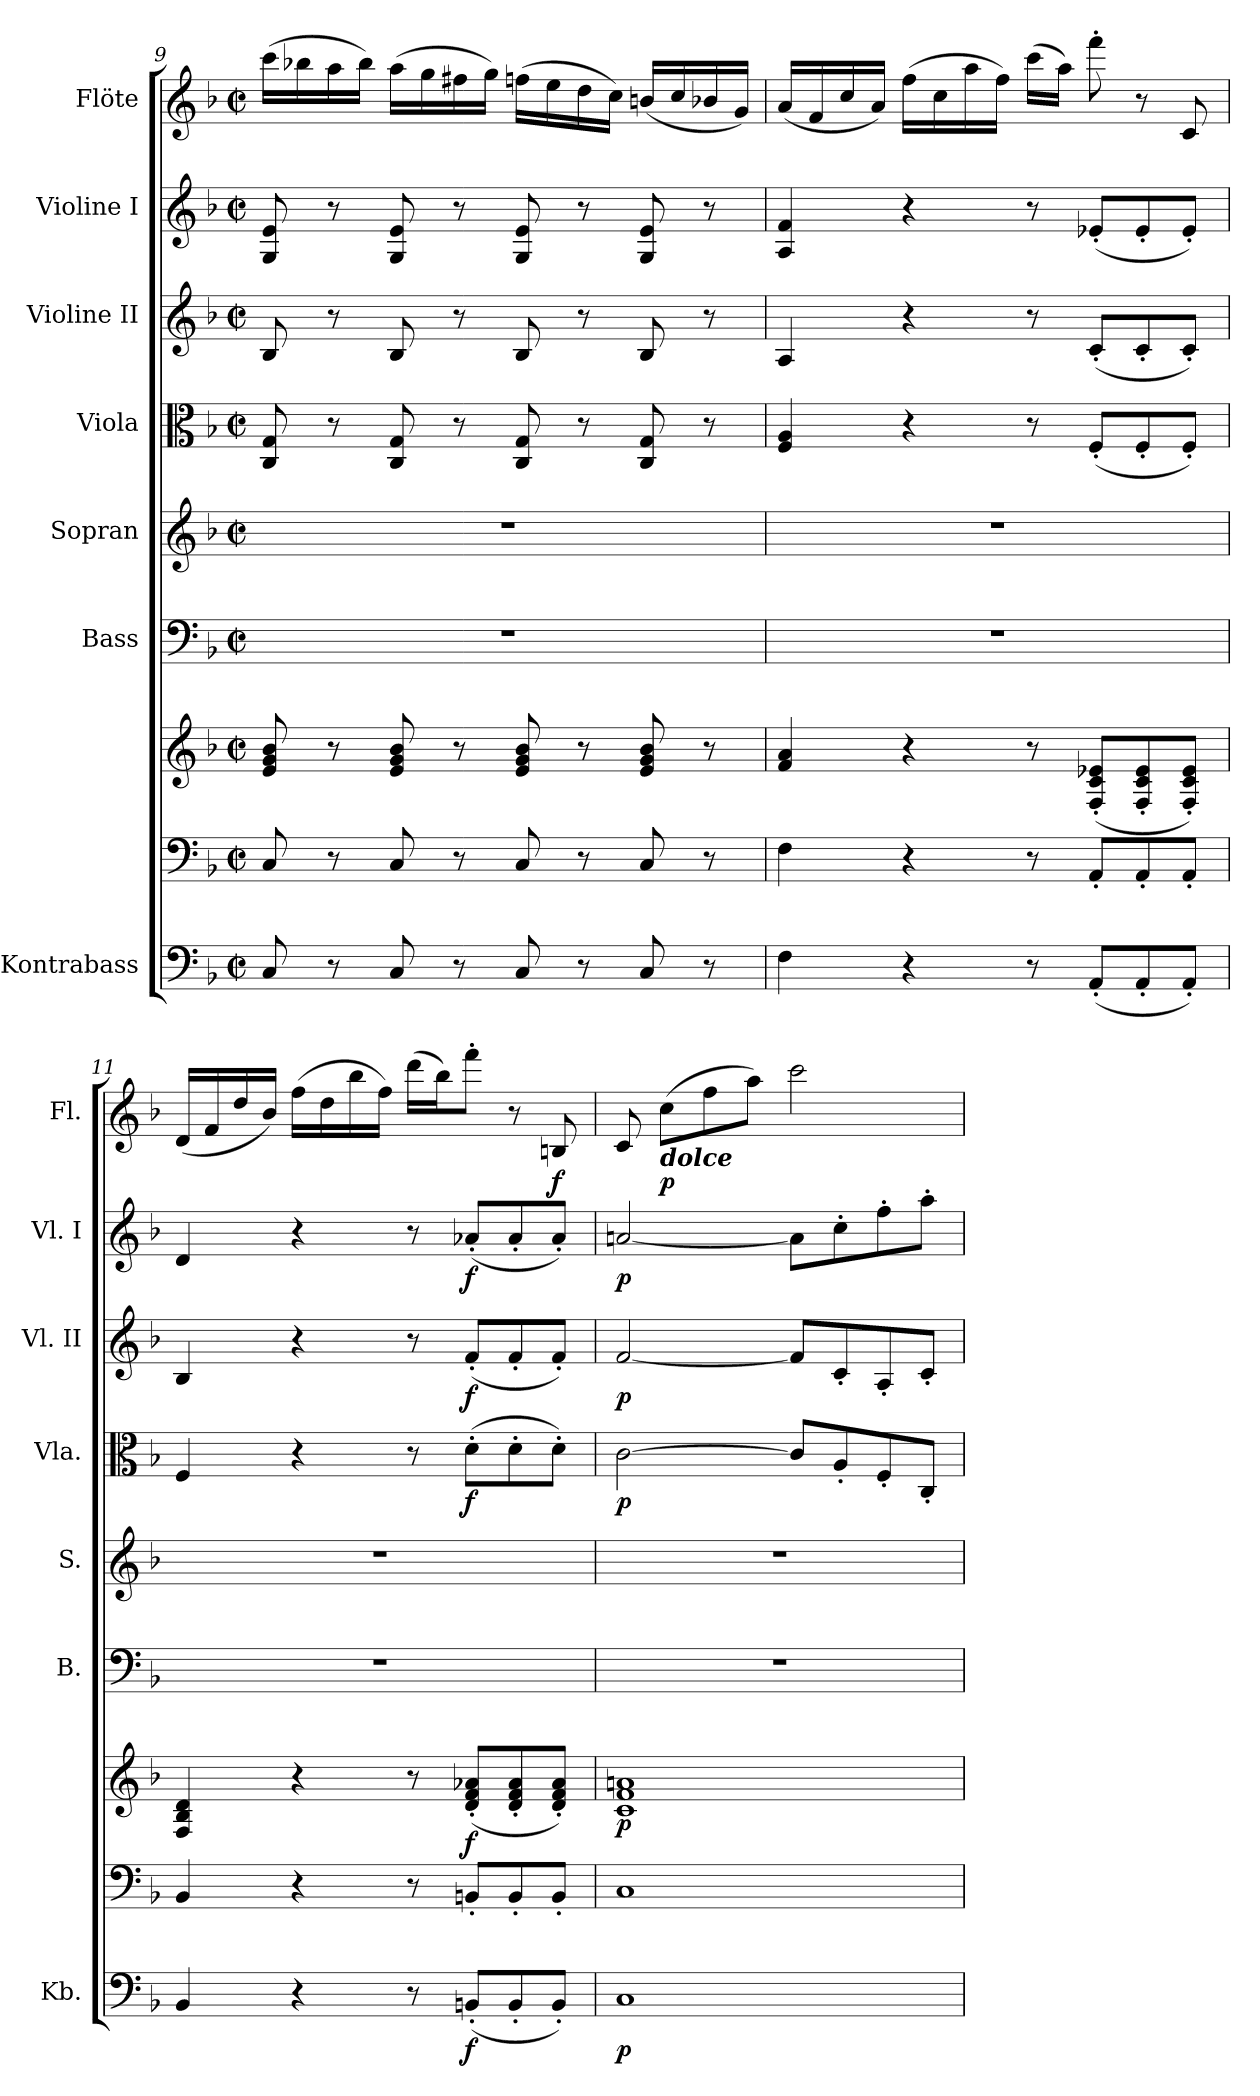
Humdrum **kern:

**kern	**dynam	**kern	**kern	**dynam	**kern	**kern	**kern	**dynam	**kern	**dynam	**kern	**dynam	**kern	**dynam
*part8	*part8	*part7	*part7	*part7	*part6	*part5	*part4	*part4	*part3	*part3	*part2	*part2	*part1	*part1
*staff9	*staff9	*staff8	*staff7	*staff7/8	*staff6	*staff5	*staff4	*staff4	*staff3	*staff3	*staff2	*staff2	*staff1	*staff1
*I"Kontrabass	*	*	*	*	*I"Bass	*I"Sopran	*I"Viola	*	*I"Violine II	*	*I"Violine I	*	*I"Flöte	*
*I'Kb.	*	*	*	*	*I'B.	*I'S.	*I'Vla.	*	*I'Vl. II	*	*I'Vl. I	*	*I'Fl.	*
!!LO:PB:g=z
*clefF4	*	*clefF4	*clefG2	*	*clefF4	*clefG2	*clefC3	*	*clefG2	*	*clefG2	*	*clefG2	*
*ITrd7c12	*	*	*	*	*	*	*	*	*	*	*	*	*	*
*k[b-]	*	*k[b-]	*k[b-]	*	*k[b-]	*k[b-]	*k[b-]	*	*k[b-]	*	*k[b-]	*	*k[b-]	*
*F:	*	*F:	*F:	*	*F:	*F:	*F:	*	*F:	*	*F:	*	*F:	*
*M2/2	*	*M2/2	*M2/2	*	*M2/2	*M2/2	*M2/2	*	*M2/2	*	*M2/2	*	*M2/2	*
*met(c|)	*	*met(c|)	*met(c|)	*	*met(c|)	*met(c|)	*met(c|)	*	*met(c|)	*	*met(c|)	*	*met(c|)	*
=9	=9	=9	=9	=9	=9	=9	=9	=9	=9	=9	=9	=9	=9	=9
8CC/	.	8C/	8e/ 8g/ 8b-/	.	1r	1r	8C/ 8G/	.	8B-/	.	8G/ 8e/	.	(>16ccc\LL	.
.	.	.	.	.	.	.	.	.	.	.	.	.	16bb-X\	.
8r	.	8r	8r	.	.	.	8r	.	8r	.	8r	.	16aa\	.
.	.	.	.	.	.	.	.	.	.	.	.	.	16bb-\JJ)	.
8CC/	.	8C/	8e/ 8g/ 8b-/	.	.	.	8C/ 8G/	.	8B-/	.	8G/ 8e/	.	(>16aa\LL	.
.	.	.	.	.	.	.	.	.	.	.	.	.	16gg\	.
8r	.	8r	8r	.	.	.	8r	.	8r	.	8r	.	16ff#X\	.
.	.	.	.	.	.	.	.	.	.	.	.	.	16gg\JJ)	.
8CC/	.	8C/	8e/ 8g/ 8b-/	.	.	.	8C/ 8G/	.	8B-/	.	8G/ 8e/	.	(>16ffn\LL	.
.	.	.	.	.	.	.	.	.	.	.	.	.	16ee\	.
8r	.	8r	8r	.	.	.	8r	.	8r	.	8r	.	16dd\	.
.	.	.	.	.	.	.	.	.	.	.	.	.	16cc\JJ)	.
8CC/	.	8C/	8e/ 8g/ 8b-/	.	.	.	8C/ 8G/	.	8B-/	.	8G/ 8e/	.	(<16bn/LL	.
.	.	.	.	.	.	.	.	.	.	.	.	.	16cc/	.
8r	.	8r	8r	.	.	.	8r	.	8r	.	8r	.	16b-X/	.
.	.	.	.	.	.	.	.	.	.	.	.	.	16g/JJ)	.
=10	=10	=10	=10	=10	=10	=10	=10	=10	=10	=10	=10	=10	=10	=10
4FF\	.	4F\	4f/ 4a/	.	1r	1r	4F/ 4A/	.	4A/	.	4A/ 4f/	.	(<16a/LL	.
.	.	.	.	.	.	.	.	.	.	.	.	.	16f/	.
.	.	.	.	.	.	.	.	.	.	.	.	.	16cc/	.
.	.	.	.	.	.	.	.	.	.	.	.	.	16a/JJ)	.
4r	.	4r	4r	.	.	.	4r	.	4r	.	4r	.	(>16ff\LL	.
.	.	.	.	.	.	.	.	.	.	.	.	.	16cc\	.
.	.	.	.	.	.	.	.	.	.	.	.	.	16aa\	.
.	.	.	.	.	.	.	.	.	.	.	.	.	16ff\JJ)	.
8r	.	8r	8r	.	.	.	8r	.	8r	.	8r	.	(>16ccc\LL	.
.	.	.	.	.	.	.	.	.	.	.	.	.	16aa\JJ)	.
(<8AAA'</L	.	8AA'</L	(<8F/'< 8c/'< 8e-X/'<L	.	.	.	(<8F'</L	.	(<8c'</L	.	(<8e-X'</L	.	8fff'>\	.
8AAA'</	.	8AA'</	8F/'< 8c/'< 8e-/'<	.	.	.	8F'</	.	8c'</	.	8e-'</	.	8r	.
8AAA'</J)	.	8AA'</J	8F/'< 8c/'< 8e-/'<J)	.	.	.	8F'</J)	.	8c'</J)	.	8e-'</J)	.	8c/	.
=11	=11	=11	=11	=11	=11	=11	=11	=11	=11	=11	=11	=11	=11	=11
4BBB-/	.	4BB-/	4F/ 4B-/ 4d/	.	1r	1r	4F/	.	4B-/	.	4d/	.	(<16d/LL	.
.	.	.	.	.	.	.	.	.	.	.	.	.	16f/	.
.	.	.	.	.	.	.	.	.	.	.	.	.	16dd/	.
.	.	.	.	.	.	.	.	.	.	.	.	.	16b-/JJ)	.
4r	.	4r	4r	.	.	.	4r	.	4r	.	4r	.	(>16ff\LL	.
.	.	.	.	.	.	.	.	.	.	.	.	.	16dd\	.
.	.	.	.	.	.	.	.	.	.	.	.	.	16bb-\	.
.	.	.	.	.	.	.	.	.	.	.	.	.	16ff\JJ)	.
8r	.	8r	8r	.	.	.	8r	.	8r	.	8r	.	(>16ddd\LL	.
.	.	.	.	.	.	.	.	.	.	.	.	.	16bb-\J)	.
!	!LO:DY:b	!	!	!LO:DY:b	!	!	!	!LO:DY:b	!	!LO:DY:b	!	!LO:DY:b	!	!
(<8BBBn'</L	f	8BBn'</L	(<8d/'< 8f/'< 8a-X/'<L	f	.	.	(>8d'>\L	f	(<8f'</L	f	(<8a-X'</L	f	8fff'>\J	.
8BBB'</	.	8BB'</	8d/'< 8f/'< 8a-/'<	.	.	.	8d'>\	.	8f'</	.	8a-'</	.	8r	.
!	!	!	!	!	!	!	!	!	!	!	!	!	!	!LO:DY:b
8BBB'</J)	.	8BB'</J	8d/'< 8f/'< 8a-/'<J)	.	.	.	8d'>\J)	.	8f'</J)	.	8a-'</J)	.	8Bn/	f
!!LO:PB:g=z
=12	=12	=12	=12	=12	=12	=12	=12	=12	=12	=12	=12	=12	=12	=12
!	!LO:DY:b	!	!	!LO:DY:b	!	!	!	!LO:DY:b	!	!LO:DY:b	!	!LO:DY:b	!	!
1CC	p	1C	1c 1f 1an	p	1r	1r	[2c\	p	[2f/	p	[2an/	p	8c/	.
!	!	!	!	!	!	!	!	!	!	!	!	!	!LO:TX:b:Bi:t=dolce	!
!	!	!	!	!	!	!	!	!	!	!	!	!	!	!LO:DY:b
.	.	.	.	.	.	.	.	.	.	.	.	.	(>8cc\L	p
.	.	.	.	.	.	.	.	.	.	.	.	.	8ff\	.
.	.	.	.	.	.	.	.	.	.	.	.	.	8aa\J)	.
.	.	.	.	.	.	.	8c/L]	.	8f/L]	.	8a\L]	.	2ccc\	.
.	.	.	.	.	.	.	8A'</	.	8c'</	.	8cc'>\	.	.	.
.	.	.	.	.	.	.	8F'</	.	8A'</	.	8ff'>\	.	.	.
.	.	.	.	.	.	.	8C'</J	.	8c'</J	.	8aa'>\J	.	.	.
=	=	=	=	=	=	=	=	=	=	=	=	=	=	=
*-	*-	*-	*-	*-	*-	*-	*-	*-	*-	*-	*-	*-	*-	*-
